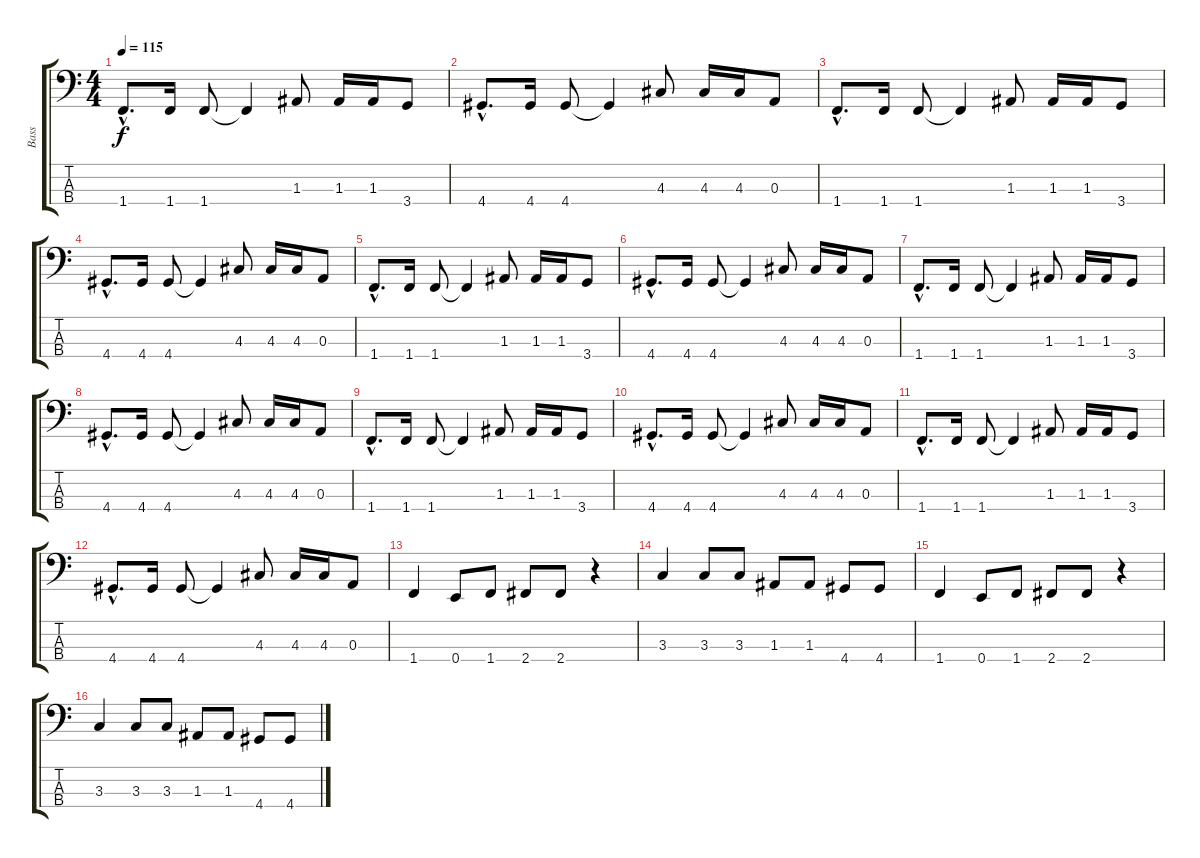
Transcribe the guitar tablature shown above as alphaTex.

\track ("Bass" "Bass") {instrument electricbasspick}
\staff {score tabs}
\tuning (G2 D2 A1 E1) {hide}
\ts (4 4)
\tempo 115
\clef f4
\ks c
1.4{hac}.8{d dy f} 1.4.16 1.4.8 1.4{t}.4 1.3.8 1.3.16 1.3.16 3.4.8 |
4.4{hac}.8{d} 4.4.16 4.4.8 4.4{t}.4 4.3.8 4.3.16 4.3.16 0.3.8 |
1.4{hac}.8{d} 1.4.16 1.4.8 1.4{t}.4 1.3.8 1.3.16 1.3.16 3.4.8 |
4.4{hac}.8{d} 4.4.16 4.4.8 4.4{t}.4 4.3.8 4.3.16 4.3.16 0.3.8 |
1.4{hac}.8{d} 1.4.16 1.4.8 1.4{t}.4 1.3.8 1.3.16 1.3.16 3.4.8 |
4.4{hac}.8{d} 4.4.16 4.4.8 4.4{t}.4 4.3.8 4.3.16 4.3.16 0.3.8 |
1.4{hac}.8{d} 1.4.16 1.4.8 1.4{t}.4 1.3.8 1.3.16 1.3.16 3.4.8 |
4.4{hac}.8{d} 4.4.16 4.4.8 4.4{t}.4 4.3.8 4.3.16 4.3.16 0.3.8 |
1.4{hac}.8{d} 1.4.16 1.4.8 1.4{t}.4 1.3.8 1.3.16 1.3.16 3.4.8 |
4.4{hac}.8{d} 4.4.16 4.4.8 4.4{t}.4 4.3.8 4.3.16 4.3.16 0.3.8 |
1.4{hac}.8{d} 1.4.16 1.4.8 1.4{t}.4 1.3.8 1.3.16 1.3.16 3.4.8 |
4.4{hac}.8{d} 4.4.16 4.4.8 4.4{t}.4 4.3.8 4.3.16 4.3.16 0.3.8 |
1.4.4 0.4.8 1.4.8 2.4.8 2.4.8 r.4 |
3.3.4 3.3.8 3.3.8 1.3.8 1.3.8 4.4.8 4.4.8 |
1.4.4 0.4.8 1.4.8 2.4.8 2.4.8 r.4 |
3.3.4 3.3.8 3.3.8 1.3.8 1.3.8 4.4.8 4.4.8
